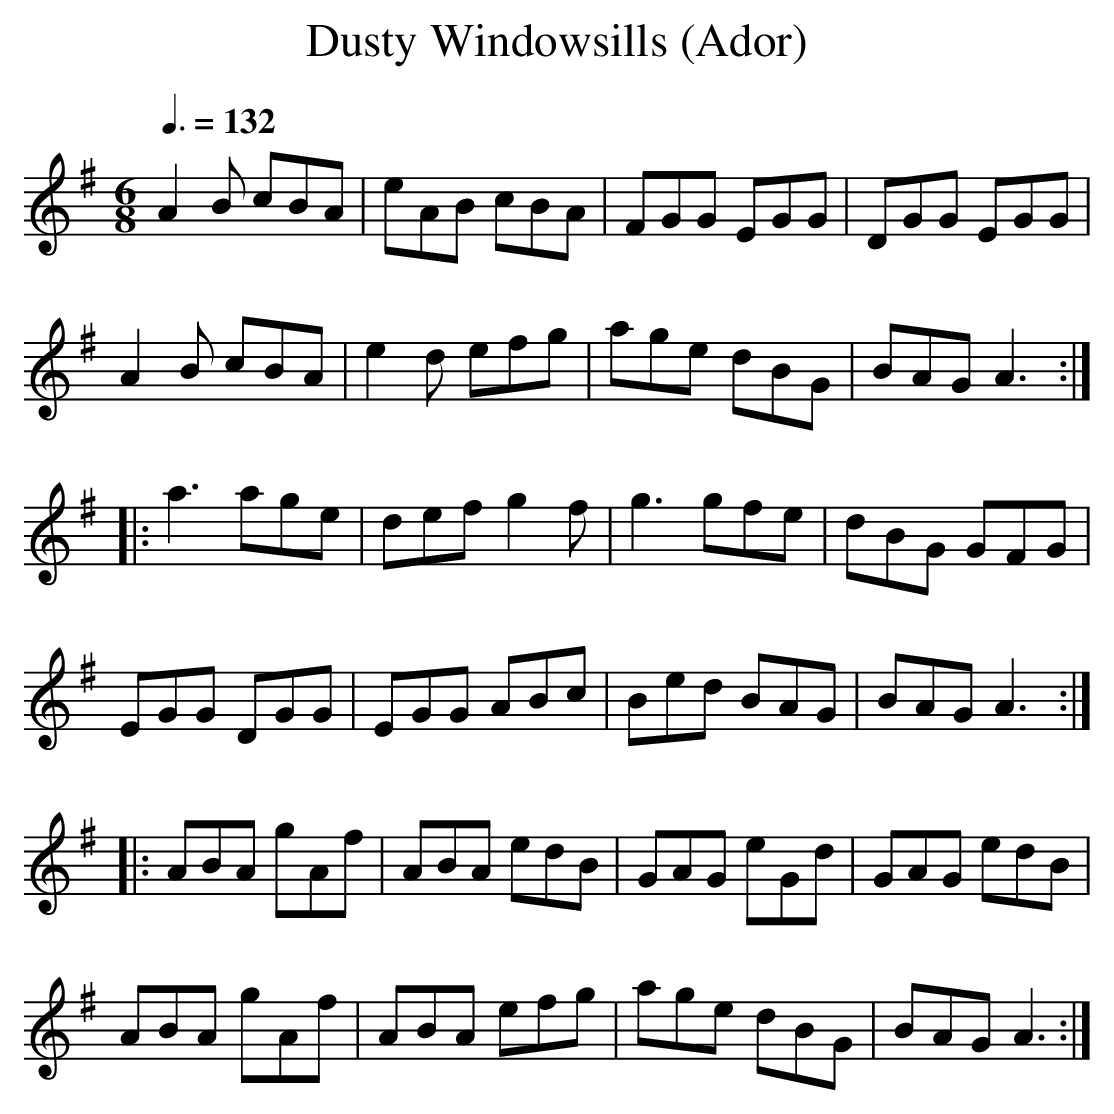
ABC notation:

X:1
T:Dusty Windowsills (Ador) %3
Q:3/8=132
M:6/8
L:1/8
K:Ador
A2B cBA|eAB cBA|FGG EGG|DGG EGG|
A2B cBA|e2d efg|age dBG|BAG A3:|
|:a3 age|def g2 f|g3 gfe|dBG GFG|
EGG DGG|EGG ABc|Bed BAG|BAG A3:|
|:ABA gAf|ABA edB|GAG eGd|GAG edB|
ABA gAf|ABA efg|age dBG|BAG A3:|
